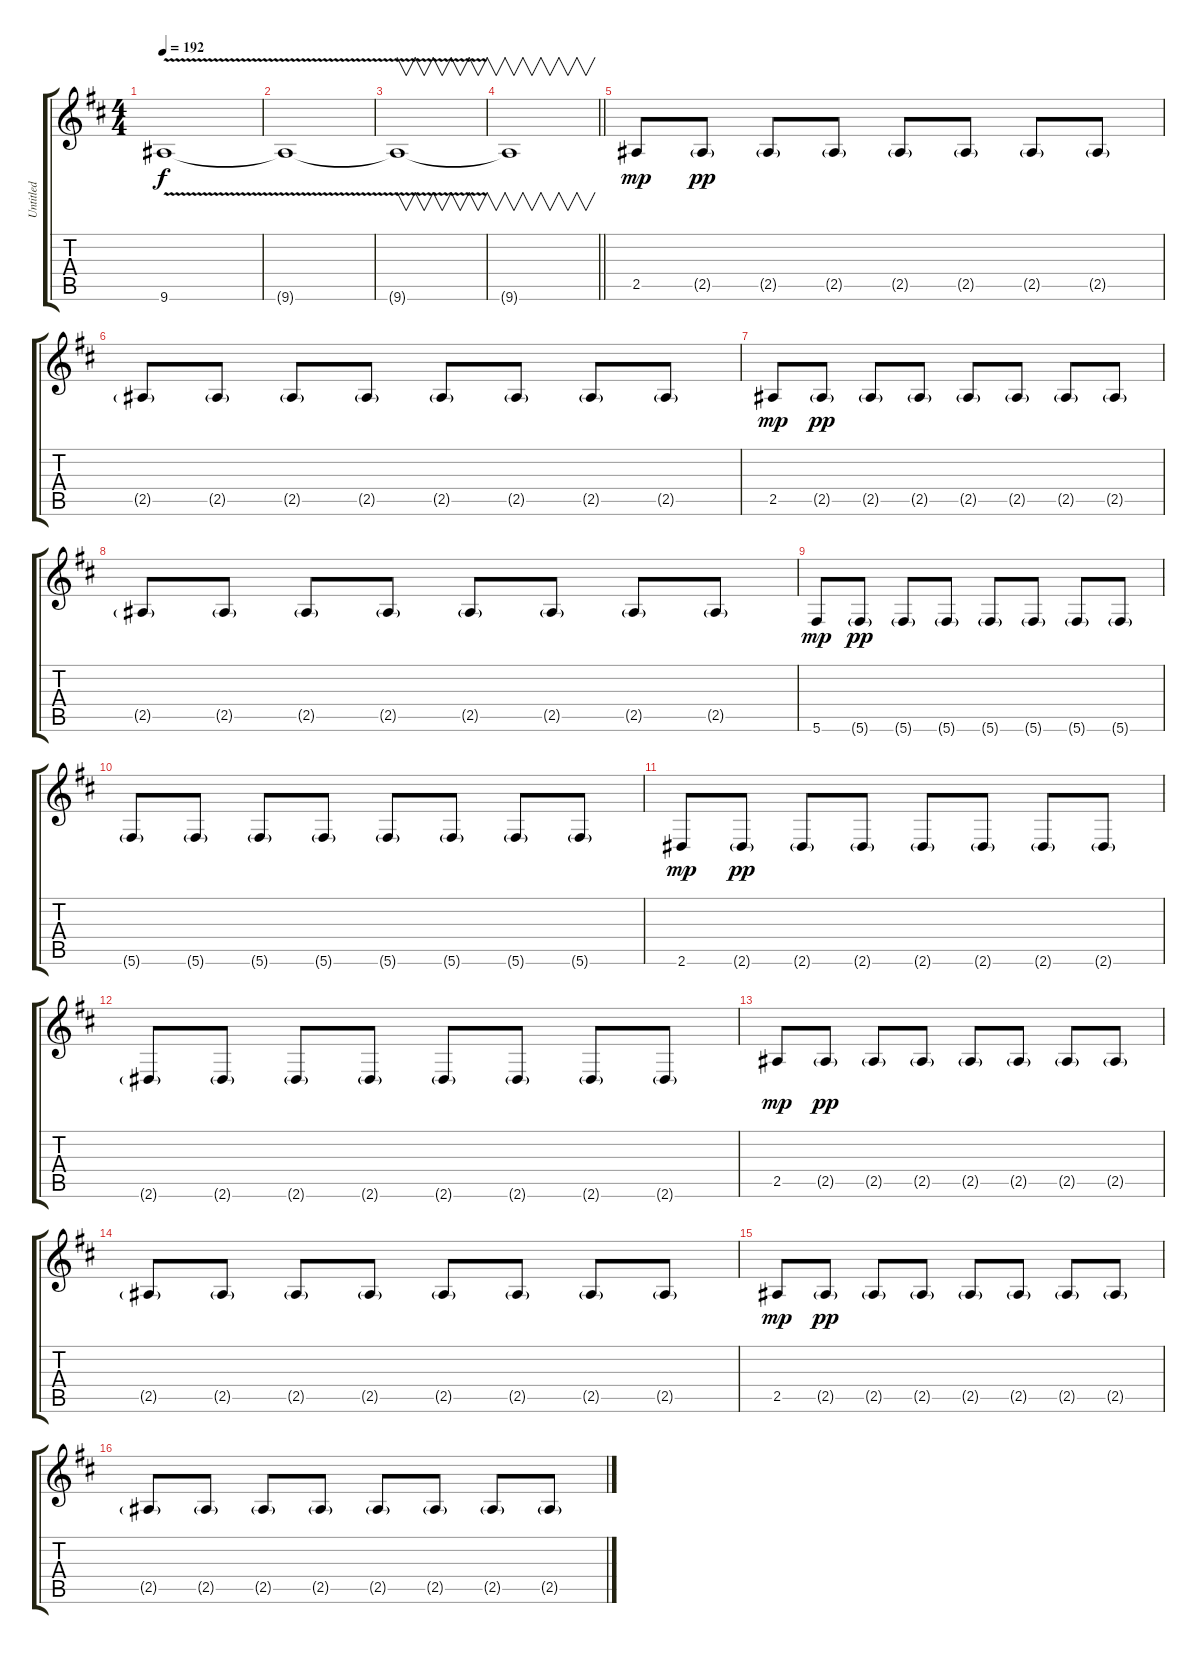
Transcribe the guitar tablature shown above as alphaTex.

\track ("Untitled" "Untitled") {instrument distortionguitar}
\staff {score tabs}
\tuning (Eb4 Bb3 Gb3 Db3 Ab2 Db2) {hide}
\ts (4 4)
\tempo 192
\clef g2
\ks d
9.6{v t}.1{dy f} |
9.6{v t}.1 |
9.6{t}.1{v} |
\barLineRight lightlight
9.6{t}.1{v} |
2.5.8{dy mp} 2.5{g}.8{dy pp} 2.5{g}.8 2.5{g}.8 2.5{g}.8 2.5{g}.8 2.5{g}.8 2.5{g}.8 |
2.5{g}.8 2.5{g}.8 2.5{g}.8 2.5{g}.8 2.5{g}.8 2.5{g}.8 2.5{g}.8 2.5{g}.8 |
2.5.8{dy mp} 2.5{g}.8{dy pp} 2.5{g}.8 2.5{g}.8 2.5{g}.8 2.5{g}.8 2.5{g}.8 2.5{g}.8 |
2.5{g}.8 2.5{g}.8 2.5{g}.8 2.5{g}.8 2.5{g}.8 2.5{g}.8 2.5{g}.8 2.5{g}.8 |
5.6.8{dy mp} 5.6{g}.8{dy pp} 5.6{g}.8 5.6{g}.8 5.6{g}.8 5.6{g}.8 5.6{g}.8 5.6{g}.8 |
5.6{g}.8 5.6{g}.8 5.6{g}.8 5.6{g}.8 5.6{g}.8 5.6{g}.8 5.6{g}.8 5.6{g}.8 |
2.6.8{dy mp} 2.6{g}.8{dy pp} 2.6{g}.8 2.6{g}.8 2.6{g}.8 2.6{g}.8 2.6{g}.8 2.6{g}.8 |
2.6{g}.8 2.6{g}.8 2.6{g}.8 2.6{g}.8 2.6{g}.8 2.6{g}.8 2.6{g}.8 2.6{g}.8 |
2.5.8{dy mp} 2.5{g}.8{dy pp} 2.5{g}.8 2.5{g}.8 2.5{g}.8 2.5{g}.8 2.5{g}.8 2.5{g}.8 |
2.5{g}.8 2.5{g}.8 2.5{g}.8 2.5{g}.8 2.5{g}.8 2.5{g}.8 2.5{g}.8 2.5{g}.8 |
2.5.8{dy mp} 2.5{g}.8{dy pp} 2.5{g}.8 2.5{g}.8 2.5{g}.8 2.5{g}.8 2.5{g}.8 2.5{g}.8 |
2.5{g}.8 2.5{g}.8 2.5{g}.8 2.5{g}.8 2.5{g}.8 2.5{g}.8 2.5{g}.8 2.5{g}.8
